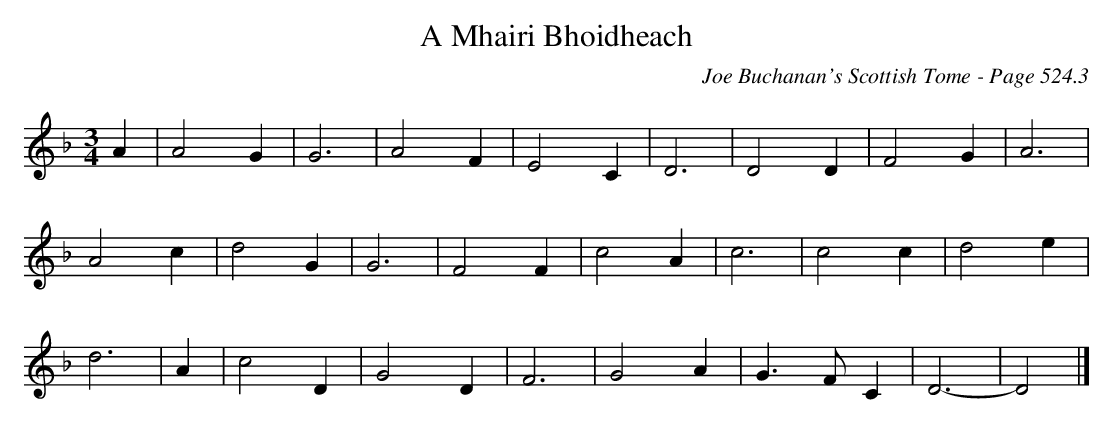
X:1
T:A Mhairi Bhoidheach
C:Joe Buchanan's Scottish Tome - Page 524.3
L:1/4
M:3/4
K:F
A | A2 G | G3 | A2 F | E2 C | D3 | D2 D | F2 G | A3 |
A2 c | d2 G | G3 | F2 F | c2 A | c3 | c2 c | d2 e |
d3 | A | c2 D | G2 D | F3 | G2 A | G> F C | D3- | D2 |]
